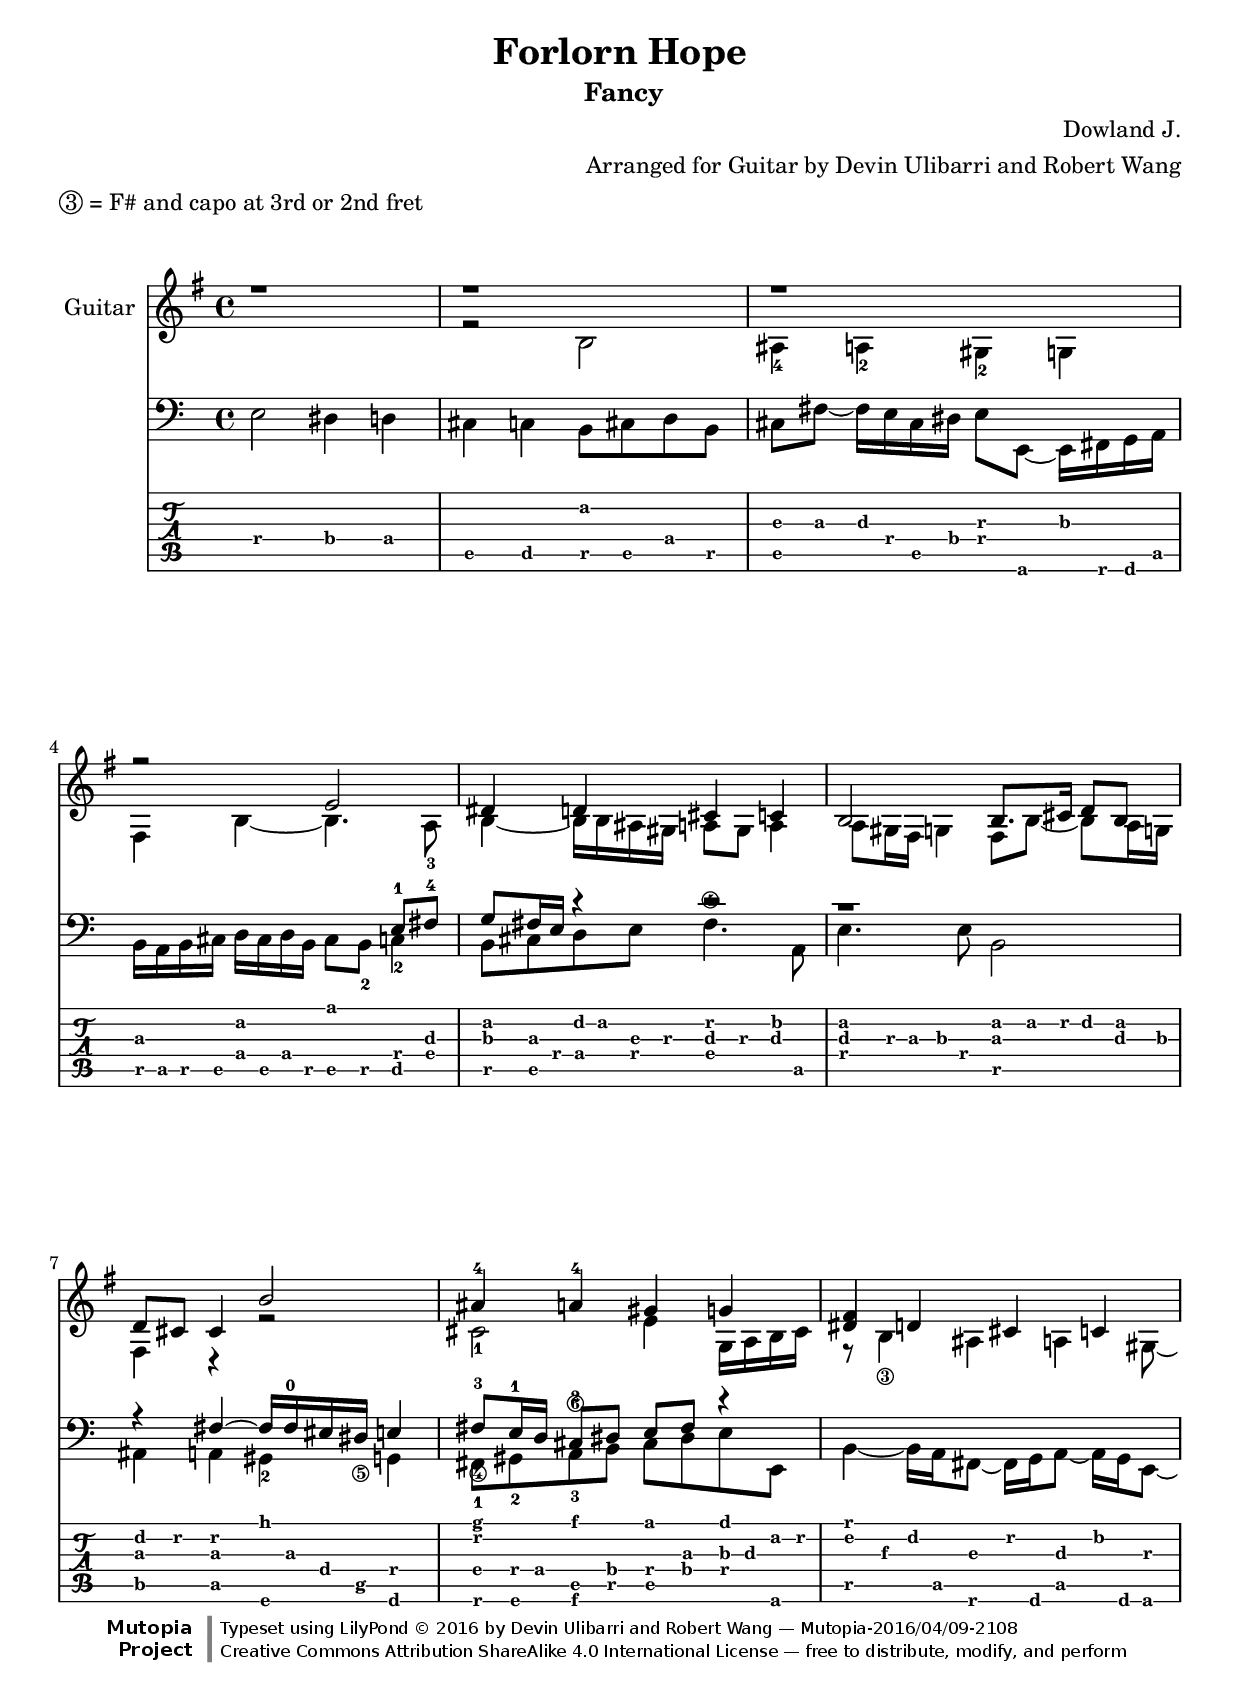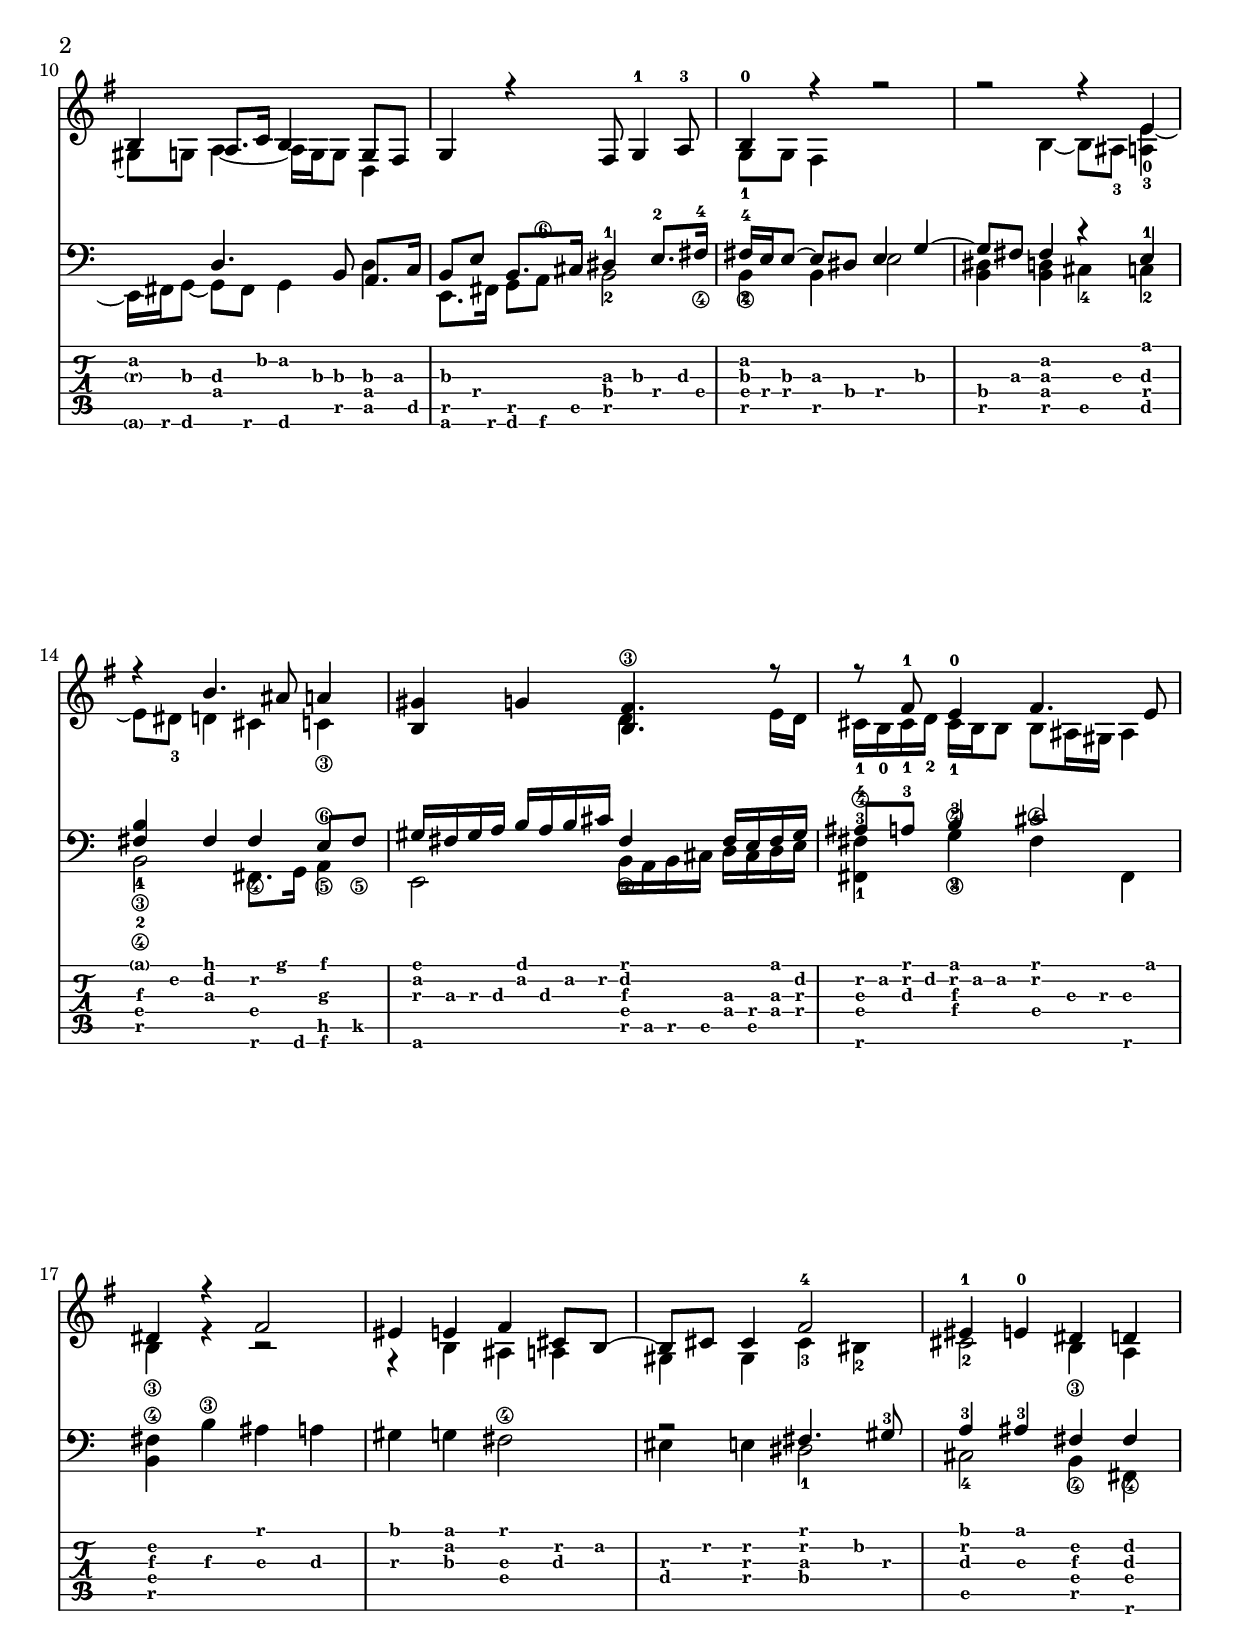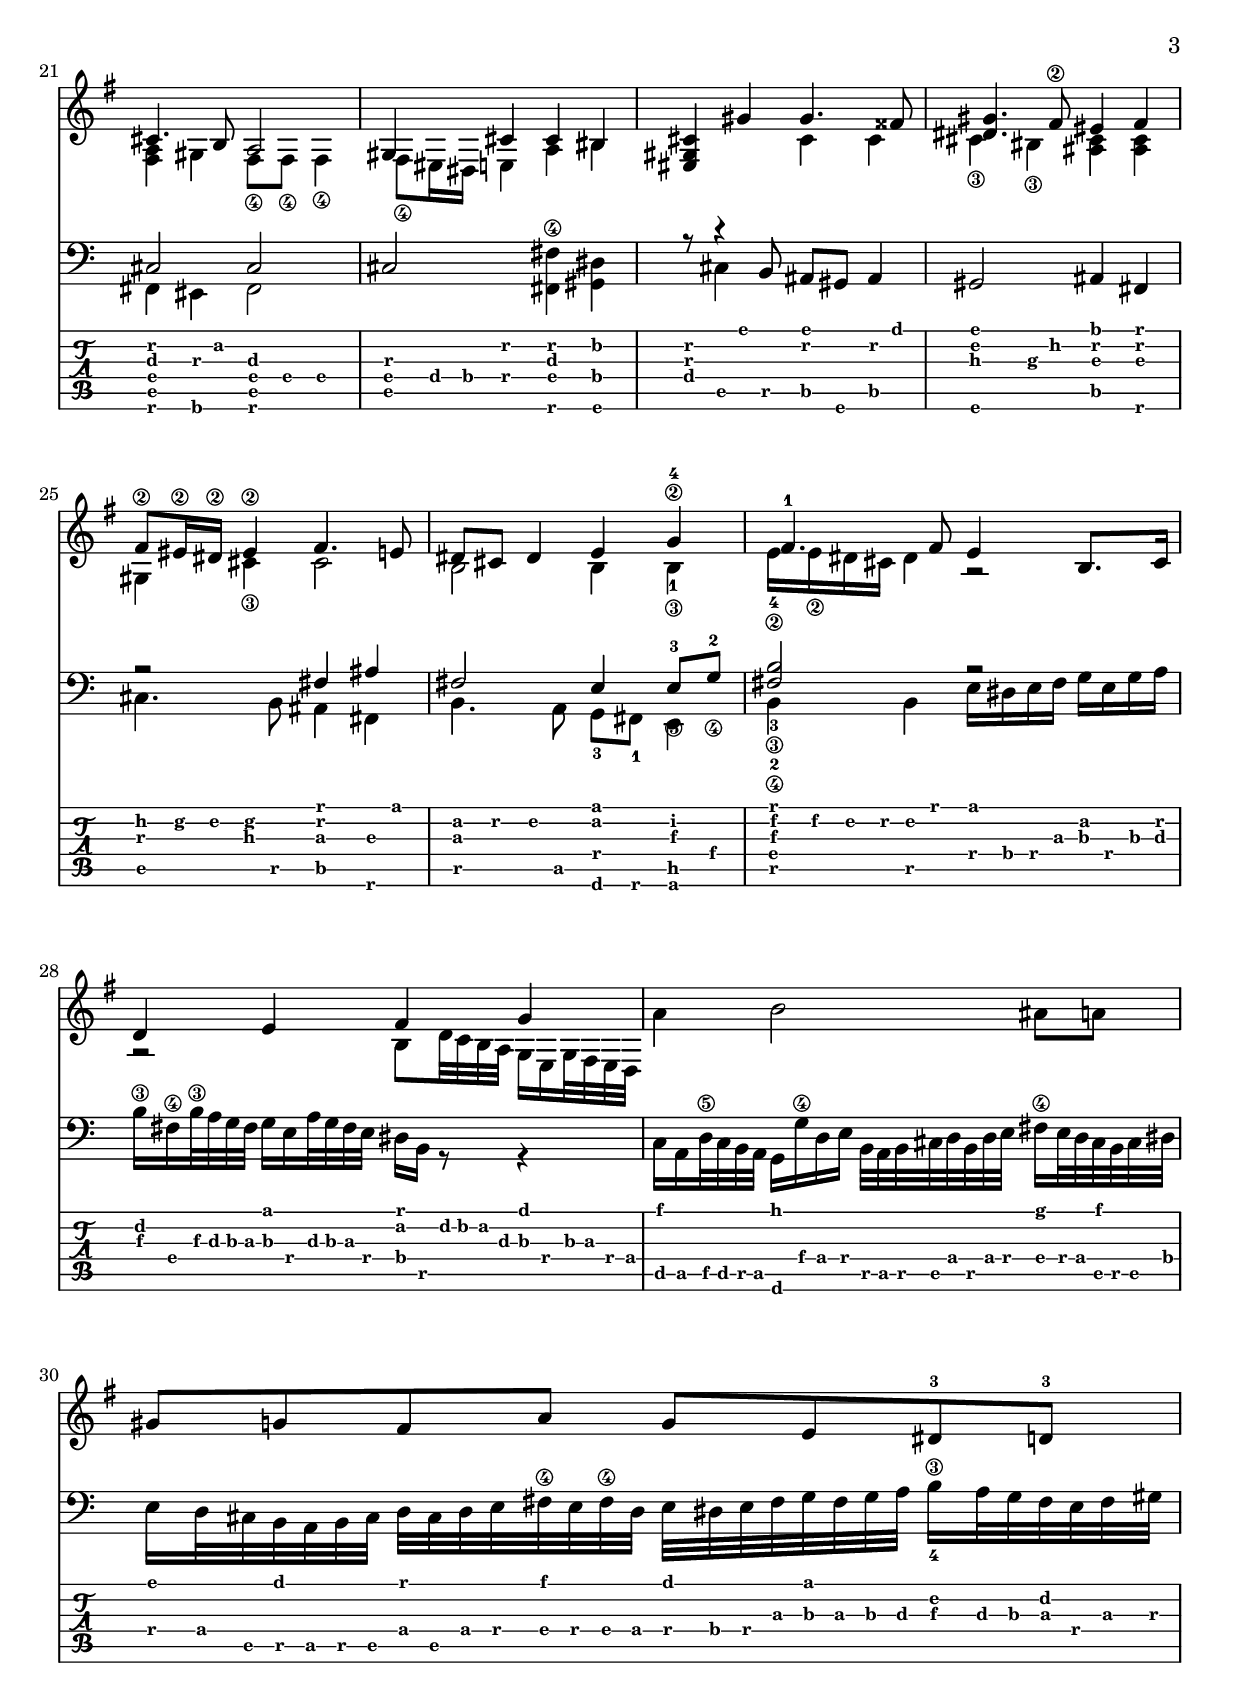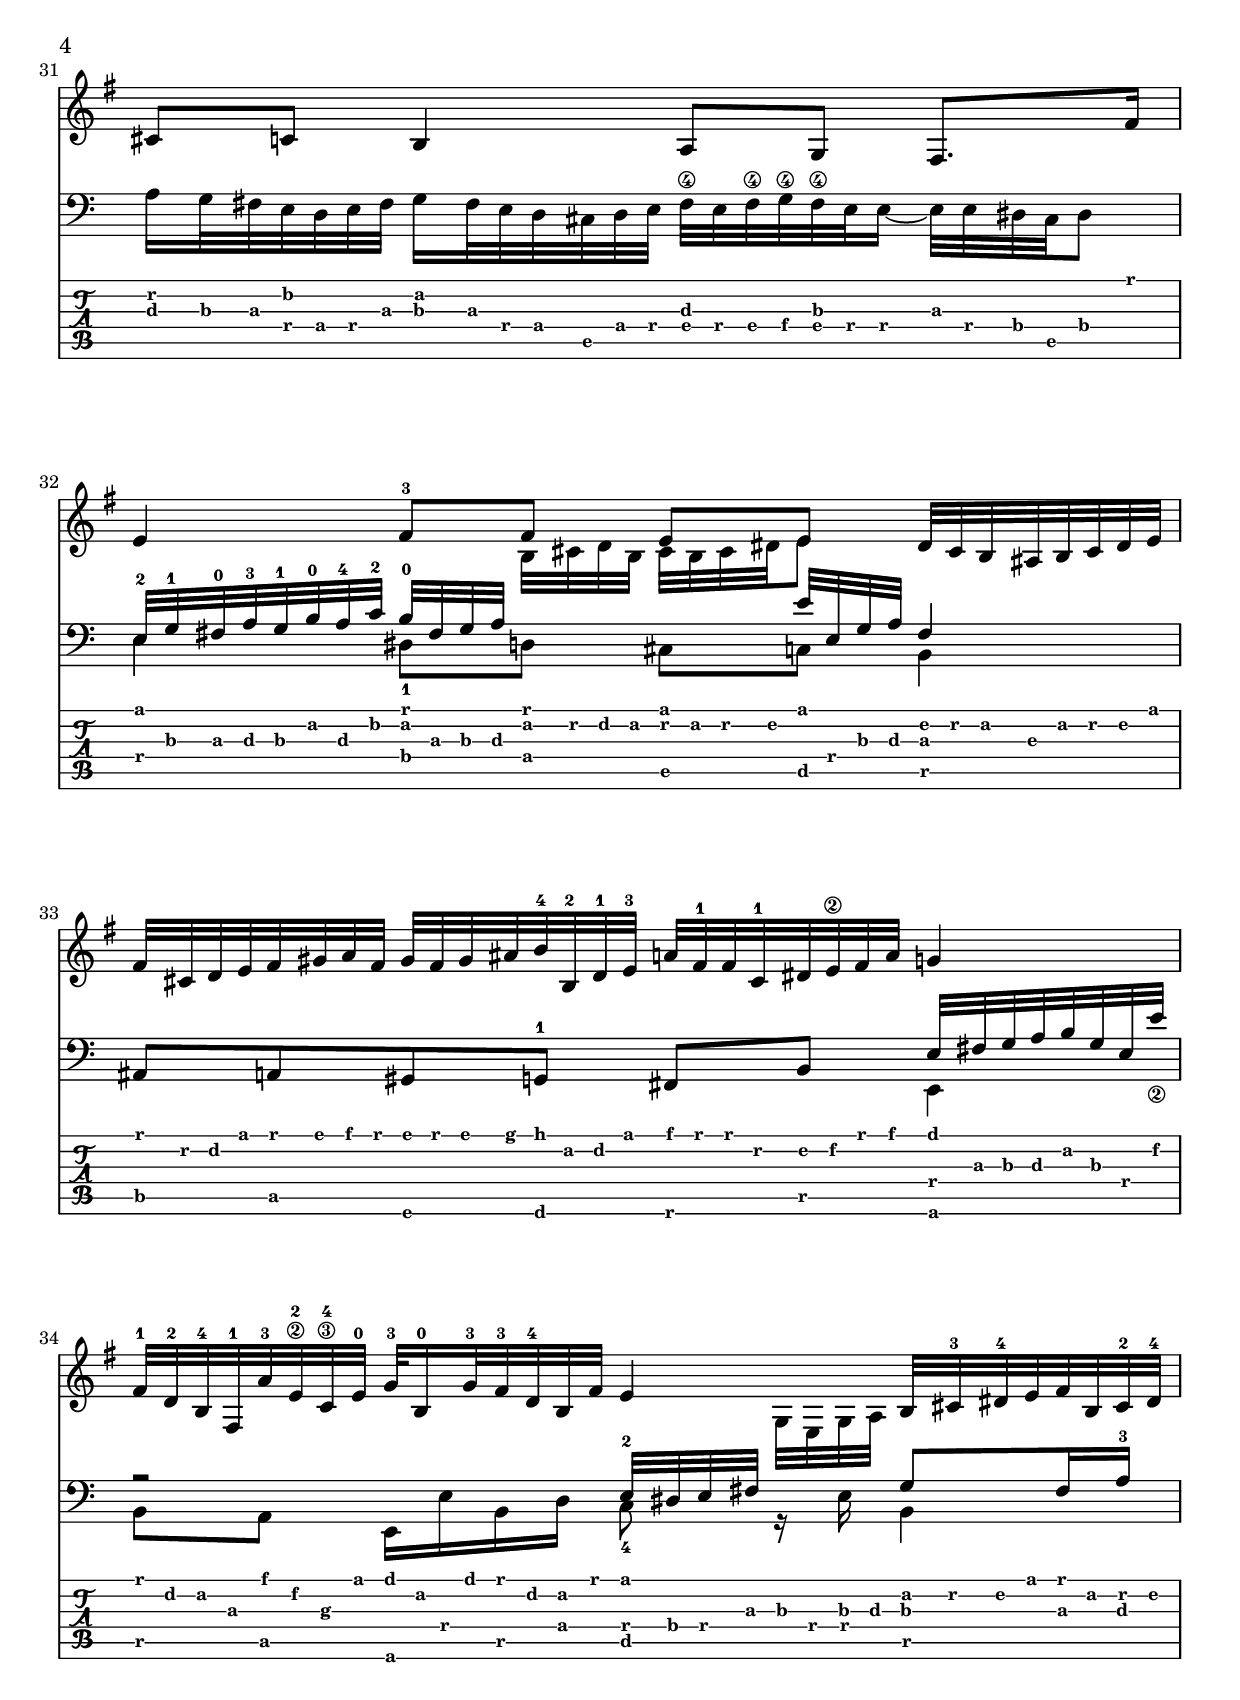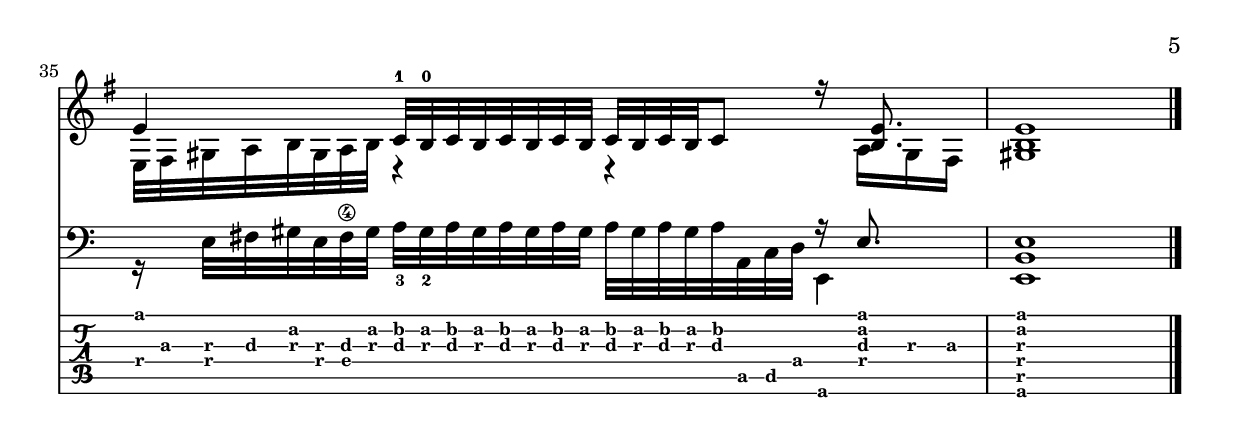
\version "2.18.2"

\header {
  title = "Forlorn Hope"
  subtitle = " Fancy"
  composer = "Dowland J."
  piece = \markup { \circle 3 = "F#" and capo at 3rd or 2nd fret } % tune g down 1/2 step to f#, then capo at 3rd fret
  arranger = "Arranged for Guitar by Devin Ulibarri and Robert Wang"
  opus = ""
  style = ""
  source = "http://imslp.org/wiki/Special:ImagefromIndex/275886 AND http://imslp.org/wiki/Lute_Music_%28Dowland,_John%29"
  date = "2016-08-15"
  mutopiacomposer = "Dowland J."
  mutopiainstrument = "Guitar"
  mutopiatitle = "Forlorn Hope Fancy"
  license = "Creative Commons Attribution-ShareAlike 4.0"
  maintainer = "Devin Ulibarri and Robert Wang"
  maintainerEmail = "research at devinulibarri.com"

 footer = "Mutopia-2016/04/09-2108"
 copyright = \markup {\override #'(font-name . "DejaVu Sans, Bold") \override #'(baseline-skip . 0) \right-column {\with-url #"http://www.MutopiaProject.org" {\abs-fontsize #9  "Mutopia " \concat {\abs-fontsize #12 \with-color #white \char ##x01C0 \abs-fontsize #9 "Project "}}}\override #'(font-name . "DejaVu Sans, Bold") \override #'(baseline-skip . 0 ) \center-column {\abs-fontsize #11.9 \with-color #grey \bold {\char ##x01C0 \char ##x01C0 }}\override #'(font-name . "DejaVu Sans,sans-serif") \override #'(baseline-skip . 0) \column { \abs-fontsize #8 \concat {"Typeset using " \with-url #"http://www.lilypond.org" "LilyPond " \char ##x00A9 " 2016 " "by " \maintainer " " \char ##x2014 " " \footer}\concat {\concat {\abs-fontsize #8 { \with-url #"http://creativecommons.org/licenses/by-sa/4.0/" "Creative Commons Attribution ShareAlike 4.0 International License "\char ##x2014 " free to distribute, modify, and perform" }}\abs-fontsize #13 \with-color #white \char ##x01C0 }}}
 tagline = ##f
}

\paper {
  % add space between composer/opus markup and first staff
  markup-system-spacing #'padding = #3
  % add a little space between composer and opus
  markup-markup-spacing #'padding = #1.2
  top-margin = #8
  bottom-margin = #12
}

mbreak = {} % { \break }
global = {
  \time 4/4
  \key e \minor
}

%% C with slash -------------------------------
cWithSlash = \markup {
  \combine \roman C \translate #'(0.6 . -0.4) \draw-line #'(0 . 2.0)
}
%% Span -----------------------------------
%% Syntax: \bbarre #"text" { notes } - text = any number of box
bbarre =
#(define-music-function (barre location str music) (string? ly:music?)
   (let ((elts (extract-named-music music '(NoteEvent EventChord))))
     (if (pair? elts)
         (let ((first-element (first elts))
               (last-element (last elts)))
           (set! (ly:music-property first-element 'articulations)
                 (cons (make-music 'TextSpanEvent 'span-direction -1)
                       (ly:music-property first-element 'articulations)))
           (set! (ly:music-property last-element 'articulations)
                 (cons (make-music 'TextSpanEvent 'span-direction 1)
                       (ly:music-property last-element 'articulations))))))
   #{
       \once \override TextSpanner.font-size = #-2
       \once \override TextSpanner.font-shape = #'upright
       \once \override TextSpanner.staff-padding = #3
       \once \override TextSpanner.style = #'line
       \once \override TextSpanner.to-barline = ##f
       \once \override TextSpanner.bound-details =
            #`((left
                (text . ,#{ \markup { \draw-line #'( 0 . -.5) } #})
                (Y . 0)
                (padding . 0.25)
                (attach-dir . -2))
               (right
                (text . ,#{ \markup { \cWithSlash #str } #})
                (Y . 0)
                (padding . 0.25)
                (attach-dir . 2)))
%% uncomment this line for make full barred
      % \once \override TextSpanner.bound-details.left.text = \markup{"B" #str}
      $music
   #})

#(define RH rightHandFinger)

upperVoice = \relative c' {
  \voiceOne
  \slurDown
  \override TextSpanner.bound-details.left.stencil-align-dir-y = #CENTER
  \override TextSpanner.dash-fraction = #0.3
  \override TextSpanner.dash-period = #1
  r1 |
  r |
  r |
  r2 e |
  dis4 d cis c |
  b2 b8. cis16 d8 b |
  d cis cis4 b'2 |
  ais4-4 a-4 gis g |
  <dis fis> d cis c |
  b a8. c16 b4 g8 fis |
  g4 r fis8 g4-1 a8-3 |
  b4-0 r r2 |
  r2 r4 e |
  r4 b'4. ais8 a4 | 
  <b, gis'> g' <b,-\3 fis'>4. r8 |
  r fis'-1 e4-0 fis4. e8 |
  dis4 r fis2 |
  eis4 e fis cis8 b~ |
  b cis cis4 fis2-4 |
  eis4-1 e-0 dis d |
  cis4. b8 a2 |
  gis4 cis cis bis |
  <eis, gis cis> gis' gis4. fisis8
  <dis gis>4. fis8-\2 eis4 fis |
  fis8-\2 eis16-\2 dis-\2 eis4-\2 fis4. e8 | 
  dis8 cis dis4 e g-4-\2 |
  fis4.-1 fis8 e4 b8. cis16 |
  d4 e fis g |
  s1 |
  gis8 g fis a g e dis-3 d-3 |
  cis c b4 a8 g fis8. fis'16 |
  e4 fis8-3 fis e e dis32 cis b ais b cis dis e |
  fis cis d e fis gis a fis gis fis gis ais b-4 b,-2 d-1 e-3 a fis-1 fis cis-1 dis e-\2 fis a g4 |
  fis32-1 d-2 b-4 fis-1 a'-3 e-2-\2 c-4-\3 e-0 g-3 b,16-0 g'32-3 fis-3 d-4 b fis' e4 b32 cis-3 dis-4 e fis b, cis-2 dis-4 |
  e4 c32-1 b-0 c b c b c b c b c b c8 r16 <b e>8. |
  e1 |
  \bar "|."
}


lowerVoice = \relative c {
  \voiceFour
  \slurDown
  \override TextSpanner.bound-details.left.stencil-align-dir-y = #CENTER
  \override TextSpanner.dash-fraction = #0.3
  \override TextSpanner.dash-period = #1
  \stemDown
  e2 dis4 d | 
  cis c b8 cis d b |
  cis fis~ fis16 e cis dis e8 e,~ e16 fis g a | 
  b a b cis d cis d b cis8 b-2 c4-2 |
  b8 cis d e fis4.-\4 a,8 | %measure 5
  e'4. e8 b2 |
  ais4 a gis-2 g | 
  fis8-1 gis-2 a-3-\6 b cis dis e e, |
  b'4~ b16 a fis8~ fis16 g a8~ a16 g e8~ | 
  e16 fis g8~ g fis g4 d' | %measure 10; This last note is octave lower in original: g16 a bes8~ bes a bes4 f
  e,8. fis16 g8 a-\6 b2-2 | 
  b4-2 b e2 |
 < dis b>4 <d b> cis-4 c-2 | %all notes from fis to d (next measure) were originally one octave below
  b2-1 fis8. g16 a4-\6 | 
  e2 b'16 a b cis d cis d e | %measure 15
  <fis-3-\4 fis,-1>4 g-2-\4 fis-\4 fis, | 
  <b fis'-\4> b'-\3 ais a | 
  gis g fis2-\4 |
  eis4 e dis2-1 | 
  cis2-4 b4 fis | %measure 20
  fis eis fis2 | 
  s2 <fis fis'-\4>4 <gis dis'> |
  s8 cis4 s8 s2 | 
  s1 |
  cis4. b8 ais4 fis | %measure 25
  b4. a8 g-3 fis-1 e4 |
  b' b e16 dis e fis g e g a | 
  b-\3 fis-\4 b32-\3 a g fis g16 e a32 g fis e dis16 b r8 r4 |
  c16 a d32-\5 c b a g16 g'-\4 d e b32 a b cis d b d e fis16-\4 e32 d cis b cis dis | 
  e16 d32 cis b a b cis d cis d e fis-\4 e fis-\4 d e dis e fis g fis g a b16-4-\3 a32 g fis e fis gis | %measure 30
  a16 g32 fis e d e fis g16 fis32 e d cis d e fis-\4 e fis-\4 g-\4 fis-\4 e e16~ e32 e dis cis dis8 |
  e4 dis8-1 d cis c b4 | 
  s2 s4 e, |
  b'8 a e16 e' b d c8-4 r16 e b4 |
  r16 e32 fis gis e fis-\4 gis a-3 gis-2 a gis a gis a gis a gis a gis a a, c d e,4 | %measure 35
  e1 |
}

middleUpperVoice = \relative c' {
  \voiceTwo
  \set stringNumberOrientations = #'(down)
  \set fingeringOrientations = #'(down)
  \override TextSpanner.bound-details.left.stencil-align-dir-y = #CENTER
  \override TextSpanner.font-size = #-5
  \override TextSpanner.dash-fraction = #0.3
  \override TextSpanner.dash-period = #1
  \slurUp
  s1 |
  r2 b2 |
  ais4-4 a-2 gis-2 g |
  fis4 b~ b4. a8-3 |
  b4~ b16 b ais gis a8 gis a4 | %measure 5
  a8 gis16 fis g4 fis8 b~ b a16 g! |
  fis4 r4 r2 |
  cis'2-1 e4 g,16 a b cis |
  r8 b4-\3 ais a gis!8~ |
  gis8 g a4~ a16 g g8 d4 |
  s1 |
  g8-1 g fis4 s2 |
  s4 b4~ b8 ais-3 <a-3 e'-0>4~ |
  e'8 dis-3 d4 cis c-\3 |
  s s d s8 e16 d |
  cis16-1 b-0 cis-1 d-2 cis-1 b b8 b ais16 gis ais4 |
  b-\3 r r2 |
  r4 b ais a |
  gis gis cis-3 bis-2 |
  cis2-2 b4-\3 a |
  <fis a> gis fis8-\4 fis-\4 fis4-\4 |
  fis8-\4 eis16 dis e4 a bis |
  s2 cis4 cis |
  cis-\3 bis-\3 <ais cis> <ais cis> |
  gis cis-\3 cis2 |
  b2 b4 b-1-\3 |
  e16-4-\2 e-\2 dis cis dis4 r2 |
  r2 b8 d32 c b a g16 e g32 fis e d |
  a''4 b2 ais8 a |
  s1 |
  s1 |
  s4 s8 b,32 cis d b cis b cis dis e8 s4 |
  s1|
  s2 s8 g,32 e g a s4 |
  e32 fis gis a b gis a b r4 r4 s16 a gis fis |
  <gis b>1 |
}

middleLowerVoice = \relative c {
  \voiceThree
  \set stringNumberOrientations = #'(down)
  \set fingeringOrientations = #'(down)
  \override TextSpanner.bound-details.left.stencil-align-dir-y = #CENTER
  \override TextSpanner.font-size = #-5
  \override TextSpanner.dash-fraction = #0.3
  \override TextSpanner.dash-period = #1
  \slurUp
  s1 |
  s1 |
  s1 |
  s2 s4 e8-1 fis-4 |
  g8 fis16 e r4 r2 | %measure 5
  r1 |
  r4 fis4~ fis16 fis-0 eis dis-\5 e4 |
  fis8-3-\4 e16-1 d cis8-2 dis e fis r4 |
  s1 |
  s4 d4. b8 a8. c16 |
  b8 e b8. cis16 dis4-1 e8.-2 fis16-4-\4 |
  fis-4-\4 e e8~ e dis e4 g~ |
  g8 fis fis4 r e-1 |
  <fis-2-\4 b-4-\3> fis fis-\4 e8-\5 fis-\5 | %fingering in this measure has been modified slightly from original.
  gis16 fis gis a b a b cis fis,4-\4 fis16 e fis gis |
  ais8-4 a-3 b4-3-\3 cis2 |
  s1 |
  s1 |
  r2 fis,4. gis8-3 |
  a4-3 ais-3 fis-\4 fis-\4 |
  cis2 cis |
  cis2 s |
  r8 r4 b8 ais gis ais4 |
  gis2 ais4 fis | 
  r2 fis'4 ais |
  fis2 e4 e8-3-\5 g-2-\4 |
  <fis-2-\4 b-3-\3>2 r2 |
  s1 |
  s1 |
  s1 |
  s1 |
  e32-2 g-1 fis-0 a-3 g-1 b-0 a-4 c-2 b-0 fis g a s4 e'32 e, g a fis4 |
  ais,8 a gis g-1 fis b e32 fis g a b g e e'-\2 |
  r2 e,32-2 dis e fis s8 g fis16 a-3 |
  s2 s4 r16 e8. |
  <b e>1 |
}

%%{ %This is the Lute Tab
upperVoiceLute = \relative c'' {
  \voiceOne
  \slurDown
  \override TextSpanner.bound-details.left.stencil-align-dir-y = #CENTER
  \override TextSpanner.dash-fraction = #0.3
  \override TextSpanner.dash-period = #1
  r1 |
  r |
  r |
  r2 g |
  fis4 f e ees |
  d2 d8. e16 f8 d |
  f e e4 d'2 |
  cis4 c b bes |
  <fis a> f e ees |
  d c8. ees16 d4 bes8 a |
  bes4 r a8 bes4 c8 |
  d4 r r2 |
  r2 r4 g |
  r4 d'4. cis8 c4 | 
  <d, b'> bes' <d,-\3 a'>4. r8 |
  r a' g4 a4. g8 |
  fis4 r a2 |
  gis4 g a e8 d~ |
  d e e4 a2 |
  gis4 g fis f |
  e4. d8 c2 |
  b4 e e dis |
  <gis, b e> b' b4. ais8
  <fis b>4. a8-\2 gis4 a |
  a8-\2 gis16-\2 fis-\2 gis4-\2 a4. g8 | 
  fis8 e fis4 g bes-\2 |
  a4. a8 g4 d8. e16 |
  f4 g a bes |
  s1 |
  b8 bes a c bes g fis f |
  e ees d4 c8 bes a8. a'16 |
  g4 a8 a g g fis32 e d cis d e fis g |
  a e f g a b c a b a b cis d d, f g c a a e fis g-\2 a c bes4 |
  a32 f d a c' g-\2 ees-\3 g bes d,16 bes'32 a f d a' g4 d32 e fis g a d, e fis |
  g4 ees32 d ees d ees d ees d ees d ees d ees8 r16 <d g>8. |
  g1 |
  \bar "|."
}


lowerVoiceLute = \relative c {
  \voiceFour
  \slurDown
  \override TextSpanner.bound-details.left.stencil-align-dir-y = #CENTER
  \override TextSpanner.dash-fraction = #0.3
  \override TextSpanner.dash-period = #1
  \stemDown
  g'2 fis4 f | 
  e ees d8 e f d |
  e a~ a16 g e fis g8 g,~ g16 a bes c | 
  d c d e f e f d e8 d ees4 |
  d8 e f g a4.-\4 c,8 | %measure 5
  g'4. g8 d2 |
  cis4 c b bes | 
  a8 b c-\6 d e fis g g, |
  d'4~ d16 c a8~ a16 bes c8~ c16 bes g8~ | 
  g16 a bes8~ bes a bes4 f' | %measure 10; This last note is octave lower in original: g16 a bes8~ bes a bes4 f
  g,8. a16 bes8 c-\6 d2 | 
  d4 d g2 |
 < fis d>4 <f d> e ees | %all notes from fis to d (next measure) were originally one octave below
  d2 a8. bes16 c4-\6 | 
  g2 d'16 c d e f e f g | %measure 15
  <a-\4 a,>4 bes-\4 a-\4 a, | 
  <d a'-\4> d'-\3 cis c | 
  b bes a2-\4 |
  gis4 g fis2 | 
  e2 d4 a | %measure 20
  a gis a2 | 
  s2 <a a'-\4>4 <b fis'> |
  s8 e4 s8 s2 | 
  s1 |
  e4. d8 cis4 a | %measure 25
  d4. c8 bes a g4 |
  d' d g16 fis g a bes g bes c | 
  d-\3 a-\4 d32-\3 c bes a bes16 g c32 bes a g fis16 d r8 r4 |
  ees16 c f32-\5 ees d c bes16 bes'-\4 f g d32 c d e f d f g a16-\4 g32 f e d e fis | 
  g16 f32 e d c d e f e f g a-\4 g a-\4 f g fis g a bes a bes c d16-\3 c32 bes a g a b | %measure 30
  c16 bes32 a g f g a bes16 a32 g f e f g a-\4 g a-\4 bes-\4 a-\4 g g16~ g32 g fis e fis8 |
  g4 fis8 f e ees d4 | 
  s2 s4 g, |
  d'8 c g16 g' d f ees8 r16 g d4 |
  r16 g32 a b g a-\4 b c b c b c b c b c b c b c c, ees f g,4 | %measure 35
  g1 |
}

middleUpperVoiceLute = \relative c' {
  \voiceTwo
  \set stringNumberOrientations = #'(down)
  \set fingeringOrientations = #'(down)
  \override TextSpanner.bound-details.left.stencil-align-dir-y = #CENTER
  \override TextSpanner.font-size = #-5
  \override TextSpanner.dash-fraction = #0.3
  \override TextSpanner.dash-period = #1
  \slurUp
  s1 |
  r2 d2 |
  cis4 c b bes |
  a4 d~ d4. c8 |
  d4~ d16 d cis b c8 b c4 | %measure 5
  c8 b16 a bes4 a8 d~ d c16 bes! |
  a4 r4 r2 |
  e'2 g4 bes,16 c d e |
  r8 d4-\3 cis c b!8~ |
  b8 bes c4~ c16 bes bes8 f4 |
  s1 |
  bes8 bes a4 s2 |
  s4 d4~ d8 cis <c g'>4~ |
  g'8 fis f4 e ees-\3 |
  s s f s8 g16 f |
  e16 d e f e d d8 d cis16 b cis4 |
  d-\3 r r2 |
  r4 d cis c |
  b b e dis |
  e2 d4-\3 c |
  <a c> b a8-\4 a-\4 a4-\4 |
  a8-\4 gis16 fis g4 c dis |
  s2 e4 e |
  e-\3 dis-\3 <cis e> <cis e> |
  b e-\3 e2 |
  d2 d4 d-\3 |
  g16-\2 g-\2 fis e fis4 r2 |
  r2 d8 f32 ees d c bes16 g bes32 a g f |
  c''4 d2 cis8 c |
  s1 |
  s1 |
  s4 s8 d,32 e f d e d e fis g8 s4 |
  s1|
  s2 s8 bes,32 g bes c s4 |
  g32 a b c d b c d r4 r4 s16 c b a |
  <b d>1 |
}

middleLowerVoiceLute = \relative c' {
  \voiceThree
  \set stringNumberOrientations = #'(down)
  \set fingeringOrientations = #'(down)
  \override TextSpanner.bound-details.left.stencil-align-dir-y = #CENTER
  \override TextSpanner.font-size = #-5
  \override TextSpanner.dash-fraction = #0.3
  \override TextSpanner.dash-period = #1
  \slurUp
  s1 |
  s1 |
  s1 |
  s2 s4 g8 a-\4 |
  bes8 a16 g r4 r2 | %measure 5
  r1 |
  r4 a4~ a16 a gis fis-\5 g4 |
  a8-\4 g16 f e8 fis g a r4 |
  s1 |
  s4 f4. d8 c8. ees16 |
  d8 g d8. e16 fis4 g8. a16-\4 |
  a-\4 g g8~ g fis g4 bes~ |
  bes8 a a4 r g |
  <a-\4 d-\3> a a-\4 g8-\5 a-\5 | %fingering in this measure has been modified slightly from original.
  b16 a b c d c d e a,4-\4 a16 g a b |
  cis8 c d4-\3 e2 |
  s1 |
  s1 |
  r2 a,4. b8 |
  c4 cis a-\4 a-\4 |
  e2 e |
  e2 s |
  r8 r4 d8 cis b cis4 |
  b2 cis4 a | 
  r2 a'4 cis |
  a2 g4 g8-\5 bes-\4 |
  <a-\4 d-\3>2 r2 |
  s1 |
  s1 |
  s1 |
  s1 |
  g32 bes a c bes d c ees d a bes c s4 g'32 g, bes c a4 |
  cis,8 c b bes a d g32 a bes c d bes g g'-\2 |
  r2 g,32 fis g a s8 bes a16 c |
  s2 s4 r16 g8. |
  <d g>1 |
}
%}

\score {
  <<
    \new Staff = "Guitar" \with {
      midiInstrument = #"acoustic guitar (nylon)"
      instrumentName = #"Guitar"

      
%      \override StringNumber #'stencil = ##f
    } <<
      \global
      \clef "treble"

      \context Voice = "upperVoice" \upperVoice
      \context Voice = "middleUpperVoice" \middleUpperVoice
    
      
      
    >>
%%{
    % tabs are not completely developed
    
    \new Staff = "Guitar Bass" \with {
    }
      <<
      \clef "bass"
      
      \context Voice = "middleLowerVoice" \middleLowerVoice
      \context Voice = "lowerVoice" \lowerVoice
      
      >>
    
    \new TabStaff = "Guitar tabs" \with {
      tablatureFormat = #fret-letter-tablature-format
      stringTunings = \stringTuning <g, c f a d' g'>
     % additionalBassStrings = \stringTuning <c, d, e, fis, g,>
      fretLabels = #'("a" "b" "r" "d" "e" "f" "g" "h" "i" "k")
    } <<
      \clef "tab"
      \global
      \context TabVoice = "upperVoiceLute" \upperVoiceLute
      \context TabVoice = "middleUpperVoiceLute" \middleUpperVoiceLute
      \context TabVoice = "middleLowerVoiceLute" \middleLowerVoiceLute
      \context TabVoice = "lowerVoiceLute" \lowerVoiceLute
    >>
%}
  >>
  \layout {
      \context {
      \Score
    }
  }
  \midi {
    \context { \TabStaff \remove "Staff_performer" }
    \tempo 4 = 74
  }
}
